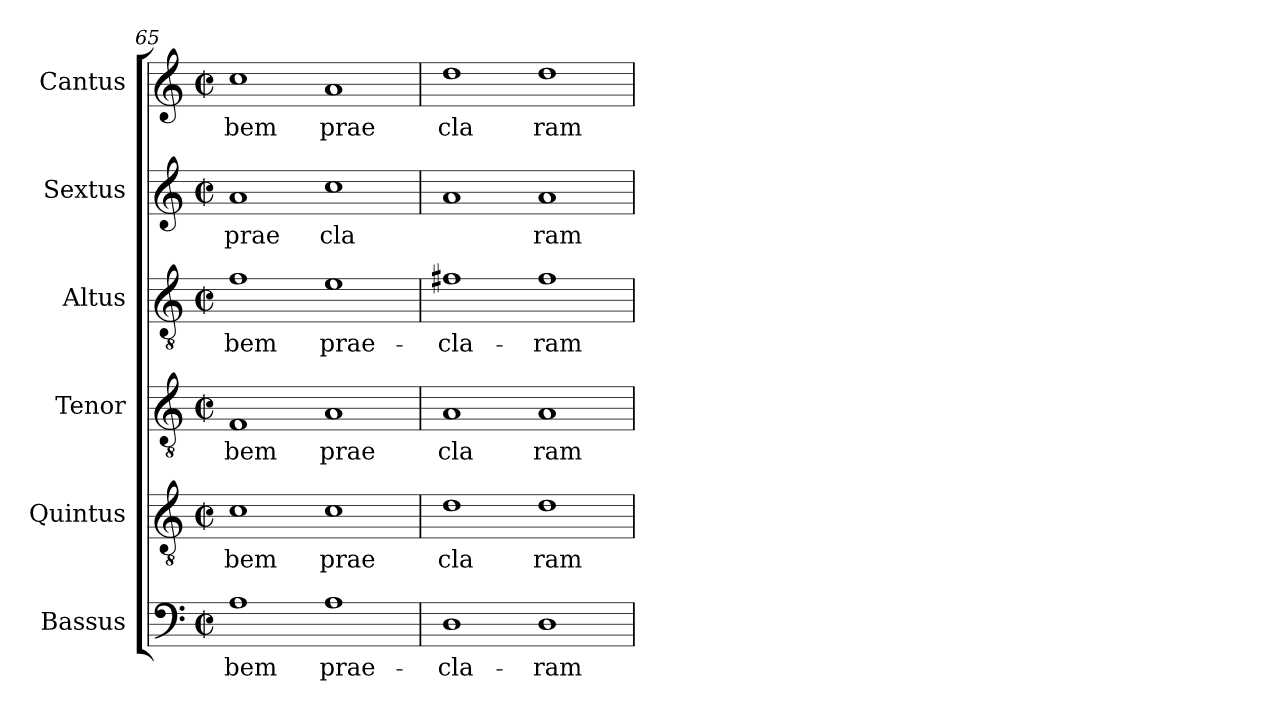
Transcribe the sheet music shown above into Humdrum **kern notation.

**kern	**text	**kern	**text	**kern	**text	**kern	**text	**kern	**text	**kern	**text
*part6	*part6	*part5	*part5	*part4	*part4	*part3	*part3	*part2	*part2	*part1	*part1
*staff6	*staff6	*staff5	*staff5	*staff4	*staff4	*staff3	*staff3	*staff2	*staff2	*staff1	*staff1
*I"Bassus	*	*I"Quintus	*	*I"Tenor	*	*I"Altus	*	*I"Sextus	*	*I"Cantus	*
*I'Bassus	*	*I'Quintus	*	*I'Tenor	*	*I'Altus	*	*	*	*I'Cantus	*
*clefF4	*	*clefGv2	*	*clefGv2	*	*clefGv2	*	*clefG2	*	*clefG2	*
*k[]	*	*k[]	*	*k[]	*	*k[]	*	*k[]	*	*k[]	*
*C:	*	*C:	*	*C:	*	*C:	*	*C:	*	*C:	*
*M2/2	*	*M2/2	*	*M2/2	*	*M2/2	*	*M2/2	*	*M2/2	*
*met(c|)	*	*met(c|)	*	*met(c|)	*	*met(c|)	*	*met(c|)	*	*met(c|)	*
=65	=65	=65	=65	=65	=65	=65	=65	=65	=65	=65	=65
!	!LO:LY:b:cj	!	!LO:LY:b	!	!LO:LY:b	!	!LO:LY:b:cj	!	!LO:LY:b:cj	!	!LO:LY:b:cj
1A	-bem	1c	bem	1F	bem	1f	-bem	1a	prae	1cc	bem
!	!LO:LY:b:cj	!	!LO:LY:b	!	!LO:LY:b	!	!LO:LY:b:cj	!	!LO:LY:b:cj	!	!LO:LY:b:cj
1A	prae-	1c	prae	1A	prae	1e	prae-	1cc	cla	1a	prae
=66	=66	=66	=66	=66	=66	=66	=66	=66	=66	=66	=66
!	!LO:LY:b:cj	!	!LO:LY:b	!	!LO:LY:b	!	!LO:LY:b:cj	!	!LO:LY:b:cj	!	!LO:LY:b:cj
1D	-cla-	1d	cla	1A	cla	1f#X	-cla-	1a	.	1dd	cla
!	!LO:LY:b:cj	!	!LO:LY:b	!	!LO:LY:b	!	!LO:LY:b:cj	!	!LO:LY:b:cj	!	!LO:LY:b:cj
1D	-ram	1d	ram	1A	ram	1f#	-ram	1a	ram	1dd	ram
=	=	=	=	=	=	=	=	=	=	=	=
*-	*-	*-	*-	*-	*-	*-	*-	*-	*-	*-	*-
